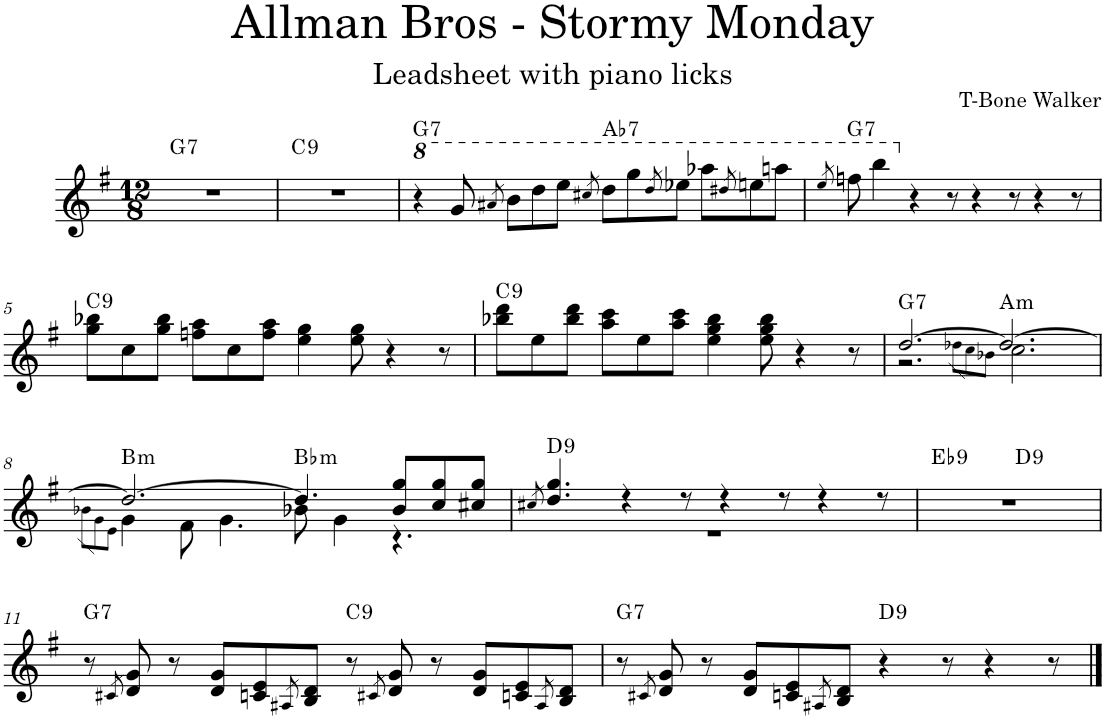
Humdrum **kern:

**kern	**harte
*part1	*part1
*staff1	*
*I"Piano	*
*I'Pno.	*
*clefG2	*
*k[f#]	*
*M12/8	*
=1	=1
!	!LO:H:kt=7
1.r	G:7
=2	=2
!	!LO:H:kt=9
1.r	C:9
=3	=3
*8va	*
!	!LO:H:kt=7
4r	G:7
8gg/	.
8qaa#X/	.
8bb\L	.
8ddd\	.
8eee\J	.
8qccc#X/	.
!	!LO:H:kt=7
8ddd\L	Ab:7
8ggg\	.
8qddd/	.
8eee-X\J	.
8aaa-X\L	.
8qddd#X/	.
8eeen\	.
8aaan\J	.
=4	=4
8qeee/	.
!	!LO:H:kt=7
8fffn\	G:7
4bbb\	.
*X8va	*
4r	.
8r	.
4r	.
8r	.
4r	.
8r	.
!!LO:LB:g=z
=5	=5
!	!LO:H:kt=9
8gg\ 8bb-X\L	C:9
8cc\	.
8gg\ 8bb-\J	.
8ffn\ 8aa\L	.
8cc\	.
8ff\ 8aa\J	.
4ee\ 4gg\	.
8ee\ 8gg\	.
4r	.
8r	.
=6	=6
!	!LO:H:kt=9
8bb-X\ 8ddd\L	C:9
8ee\	.
8bb-\ 8ddd\J	.
8aa\ 8ccc\L	.
8ee\	.
8aa\ 8ccc\J	.
4ee\ 4gg\ 4bb-\	.
8ee\ 8gg\ 8bb-\	.
4r	.
8r	.
=7	=7
*^	*
!	!	!LO:H:kt=7
[2.dd/	2.r	G:7
.	8qdd-X\L	.
.	8qcc\	.
.	8qb-X\J	.
!	!	!LO:H:kt=m
2.dd/_	2.cc\	A:min
!!LO:LB:g=z	!!
=8	=8	=8
.	8qb-X\L	.
.	8qg\	.
.	8qe\J	.
!	!	!LO:H:kt=m
2.dd/_	4g\	B:min
.	8f#\	.
.	4.g\	.
!	!	!LO:H:kt=m
4.dd/]	8b-X\	Bb:min
.	4g\	.
8b-/ 8gg/L	4.r	.
8cc/ 8gg/	.	.
8cc#X/ 8gg/J	.	.
=9	=9	=9
8qcc#X/	.	.
!	!	!LO:H:kt=9
4.dd/ 4.gg/	1.r	D:9
4r	.	.
8r	.	.
4r	.	.
8r	.	.
4r	.	.
8r	.	.
=10	=10	=10
!	!	!LO:H:kt=9
1.r	2.ryy	Eb:9
!	!	!LO:H:kt=9
.	2.ryy	D:9
!!LO:LB:g=z	!!
=11	=11	=11
!	!	!LO:H:kt=7
*v	*v	*
8r	G:7
8qc#X/	.
8d/ 8g/	.
8r	.
8d/ 8g/L	.
8cn/ 8e/	.
8qA#X/	.
8B/ 8d/J	.
!	!LO:H:kt=9
8r	C:9
8qc#X/	.
8d/ 8g/	.
8r	.
8d/ 8g/L	.
8cn/ 8e/	.
8qA#/	.
8B/ 8d/J	.
=12	=12
!	!LO:H:kt=7
8r	G:7
8qc#X/	.
8d/ 8g/	.
8r	.
8d/ 8g/L	.
8cn/ 8e/	.
8qA#X/	.
8B/ 8d/J	.
!	!LO:H:kt=9
4r	D:9
8r	.
4r	.
8r	.
==	==
*-	*-
